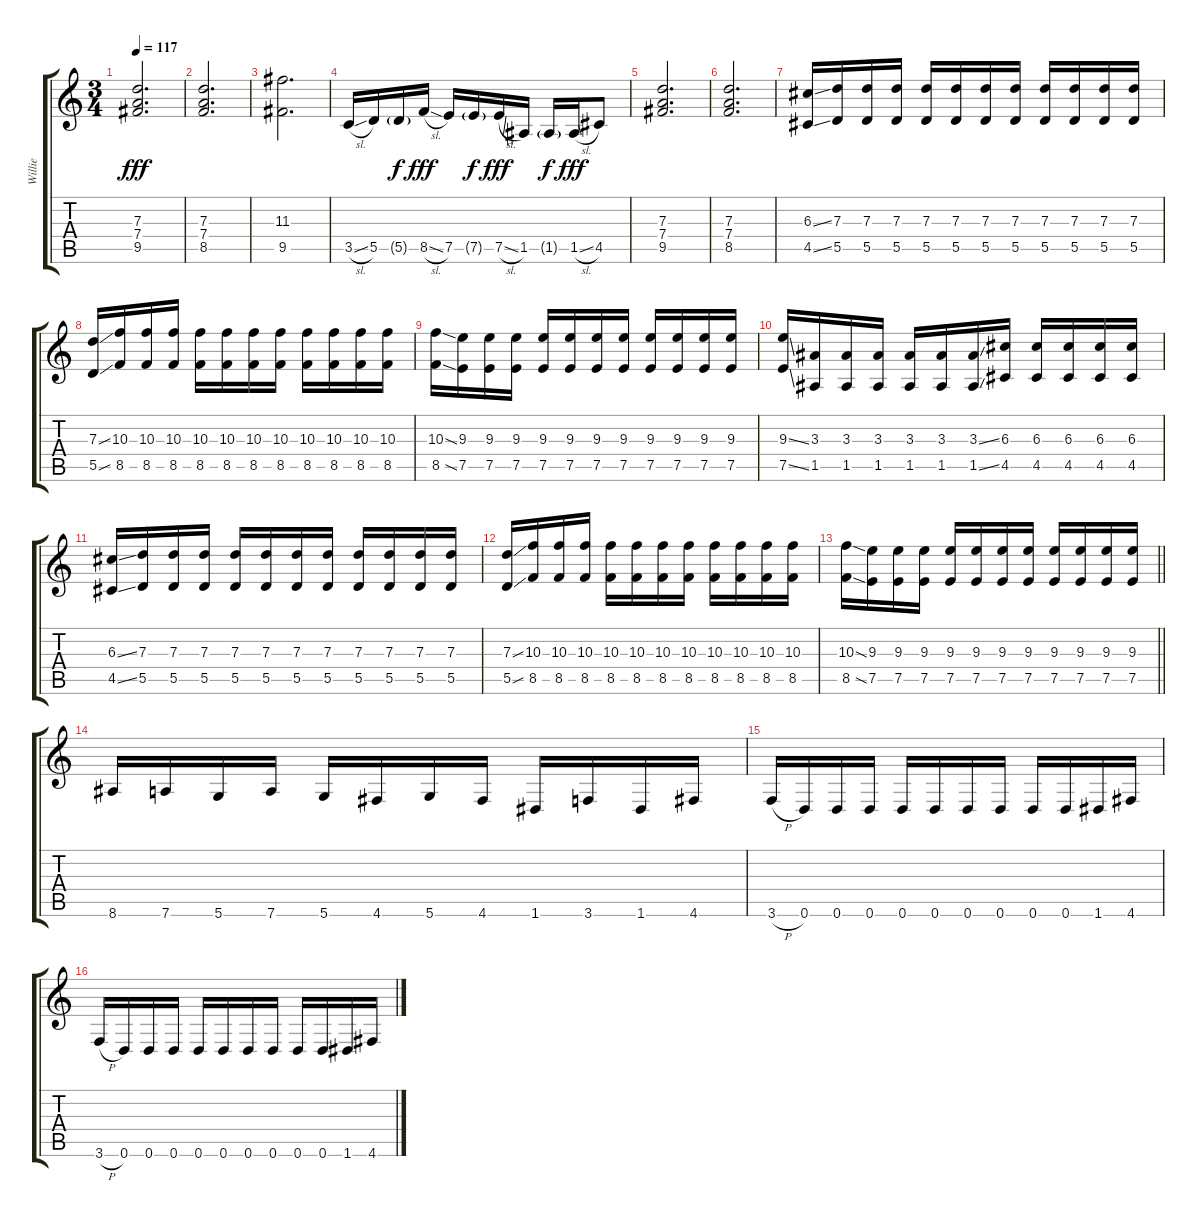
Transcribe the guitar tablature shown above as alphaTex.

\track ("Willie" "Willie") {instrument distortionguitar}
\staff {score tabs}
\tuning (E4 B3 G3 D3 A2 D2) {hide}
\ts (3 4)
\tempo 117
\clef g2
\ks c
(7.3 7.4 9.5).2{d dy fff} |
(7.3 7.4 8.5).2{d} |
(11.3 9.5).2{d} |
3.5{sl}.16 5.5.16 5.5{g}.16{dy f} 8.5{sl}.16{dy fff} 7.5.16 7.5{g}.16{dy f} 7.5{sl}.16{dy fff} 1.5.16 1.5{g}.16{dy f} 1.5{sl}.16{dy fff} 4.5.8 |
(7.3 7.4 9.5).2{d} |
(7.3 7.4 8.5).2{d} |
(6.3{ss} 4.5{ss}).16 (7.3 5.5).16 (7.3 5.5).16 (7.3 5.5).16 (7.3 5.5).16 (7.3 5.5).16 (7.3 5.5).16 (7.3 5.5).16 (7.3 5.5).16 (7.3 5.5).16 (7.3 5.5).16 (7.3 5.5).16 |
(7.3{ss} 5.5{ss}).16 (10.3 8.5).16 (10.3 8.5).16 (10.3 8.5).16 (10.3 8.5).16 (10.3 8.5).16 (10.3 8.5).16 (10.3 8.5).16 (10.3 8.5).16 (10.3 8.5).16 (10.3 8.5).16 (10.3 8.5).16 |
(10.3{ss} 8.5{ss}).16 (9.3 7.5).16 (9.3 7.5).16 (9.3 7.5).16 (9.3 7.5).16 (9.3 7.5).16 (9.3 7.5).16 (9.3 7.5).16 (9.3 7.5).16 (9.3 7.5).16 (9.3 7.5).16 (9.3 7.5).16 |
(9.3{ss} 7.5{ss}).16 (3.3 1.5).16 (3.3 1.5).16 (3.3 1.5).16 (3.3 1.5).16 (3.3 1.5).16 (3.3{ss} 1.5{ss}).16 (6.3 4.5).16 (6.3 4.5).16 (6.3 4.5).16 (6.3 4.5).16 (6.3 4.5).16 |
(6.3{ss} 4.5{ss}).16 (7.3 5.5).16 (7.3 5.5).16 (7.3 5.5).16 (7.3 5.5).16 (7.3 5.5).16 (7.3 5.5).16 (7.3 5.5).16 (7.3 5.5).16 (7.3 5.5).16 (7.3 5.5).16 (7.3 5.5).16 |
(7.3{ss} 5.5{ss}).16 (10.3 8.5).16 (10.3 8.5).16 (10.3 8.5).16 (10.3 8.5).16 (10.3 8.5).16 (10.3 8.5).16 (10.3 8.5).16 (10.3 8.5).16 (10.3 8.5).16 (10.3 8.5).16 (10.3 8.5).16 |
\barLineRight lightlight
(10.3{ss} 8.5{ss}).16 (9.3 7.5).16 (9.3 7.5).16 (9.3 7.5).16 (9.3 7.5).16 (9.3 7.5).16 (9.3 7.5).16 (9.3 7.5).16 (9.3 7.5).16 (9.3 7.5).16 (9.3 7.5).16 (9.3 7.5).16 |
8.6.16 7.6.16 5.6.16 7.6.16 5.6.16 4.6.16 5.6.16 4.6.16 1.6.16 3.6.16 1.6.16 4.6.16 |
3.6{h}.16 0.6.16 0.6.16 0.6.16 0.6.16 0.6.16 0.6.16 0.6.16 0.6.16 0.6.16 1.6.16 4.6.16 |
3.6{h}.16 0.6.16 0.6.16 0.6.16 0.6.16 0.6.16 0.6.16 0.6.16 0.6.16 0.6.16 1.6.16 4.6.16
